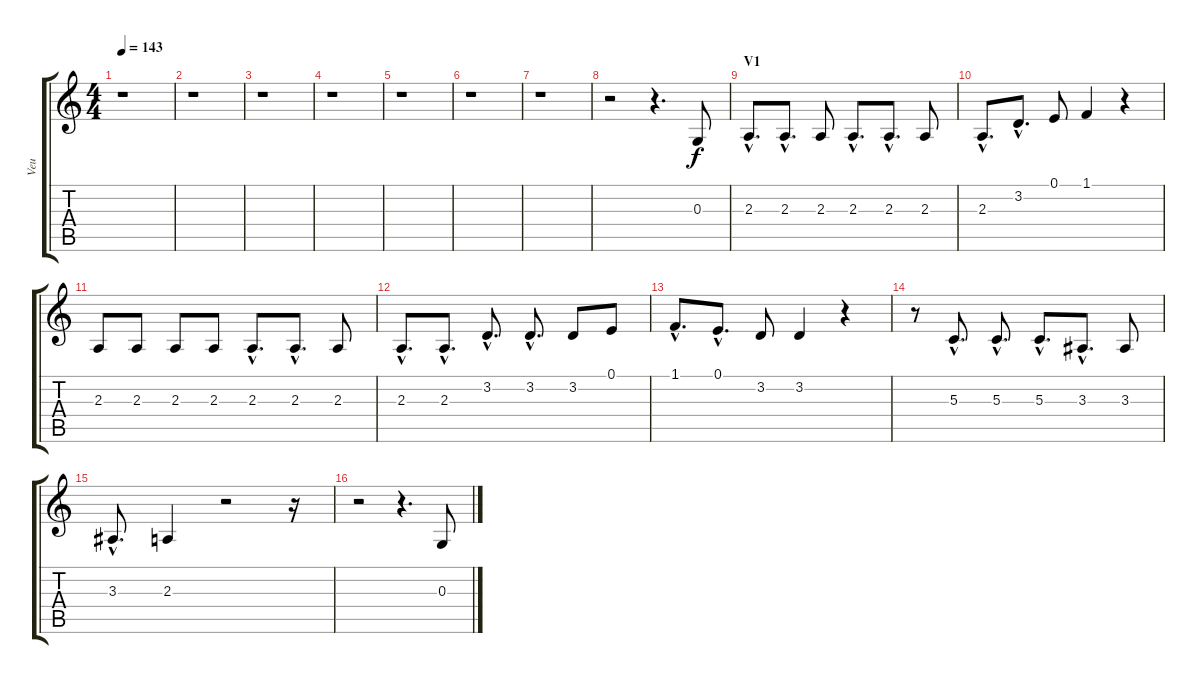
\track ("Veu" "Veu") {instrument lead6voice}
\staff {score tabs}
\tuning (E4 B3 G3 D3 A2 E2) {hide}
\ts (4 4)
\tempo 143
\clef g2
\ks c
r.1{dy f} |
r.1 |
r.1 |
r.1 |
r.1 |
r.1 |
r.1 |
r.2 r.4{d} 0.3.8 |
\section ("" "V1")
2.3{hac}.8{d} 2.3{hac}.8{d} 2.3.8 2.3{hac}.8{d} 2.3{hac}.8{d} 2.3.8 |
2.3{hac}.8{d} 3.2{hac}.8{d} 0.1.8 1.1.4 r.4 |
2.3.8 2.3.8 2.3.8 2.3.8 2.3{hac}.8{d} 2.3{hac}.8{d} 2.3.8 |
2.3{hac}.8{d} 2.3{hac}.8{d} 3.2{hac}.8{d} 3.2{hac}.8{d} 3.2.8 0.1.8 |
1.1{hac}.8{d} 0.1{hac}.8{d} 3.2.8 3.2.4 r.4 |
r.8 5.3{hac}.8{d} 5.3{hac}.8{d} 5.3{hac}.8{d} 3.3{hac}.8{d} 3.3.8 |
3.3{hac}.8{d} 2.3.4 r.2 r.16 |
r.2 r.4{d} 0.3.8
